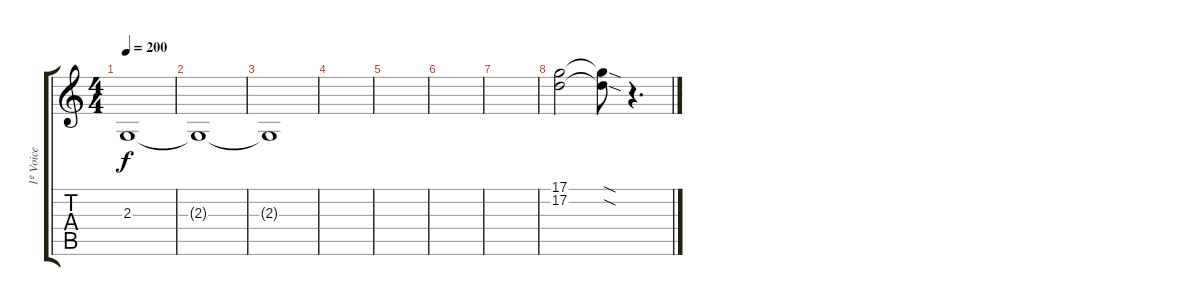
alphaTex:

\track ("1º Voice" "1º Voice") {instrument clarinet}
\staff {score tabs}
\tuning (D4 A3 F3 C3 G2 C2) {hide}
\ts (4 4)
\tempo 200
\clef g2
\ks c
2.3{t}.1{dy f volume 6} |
2.3{t}.1 |
2.3{t}.1 |
|
|
|
|
(17.1 17.2).2 (17.1{sod t} 17.2{sod t}).8 r.4{d}
